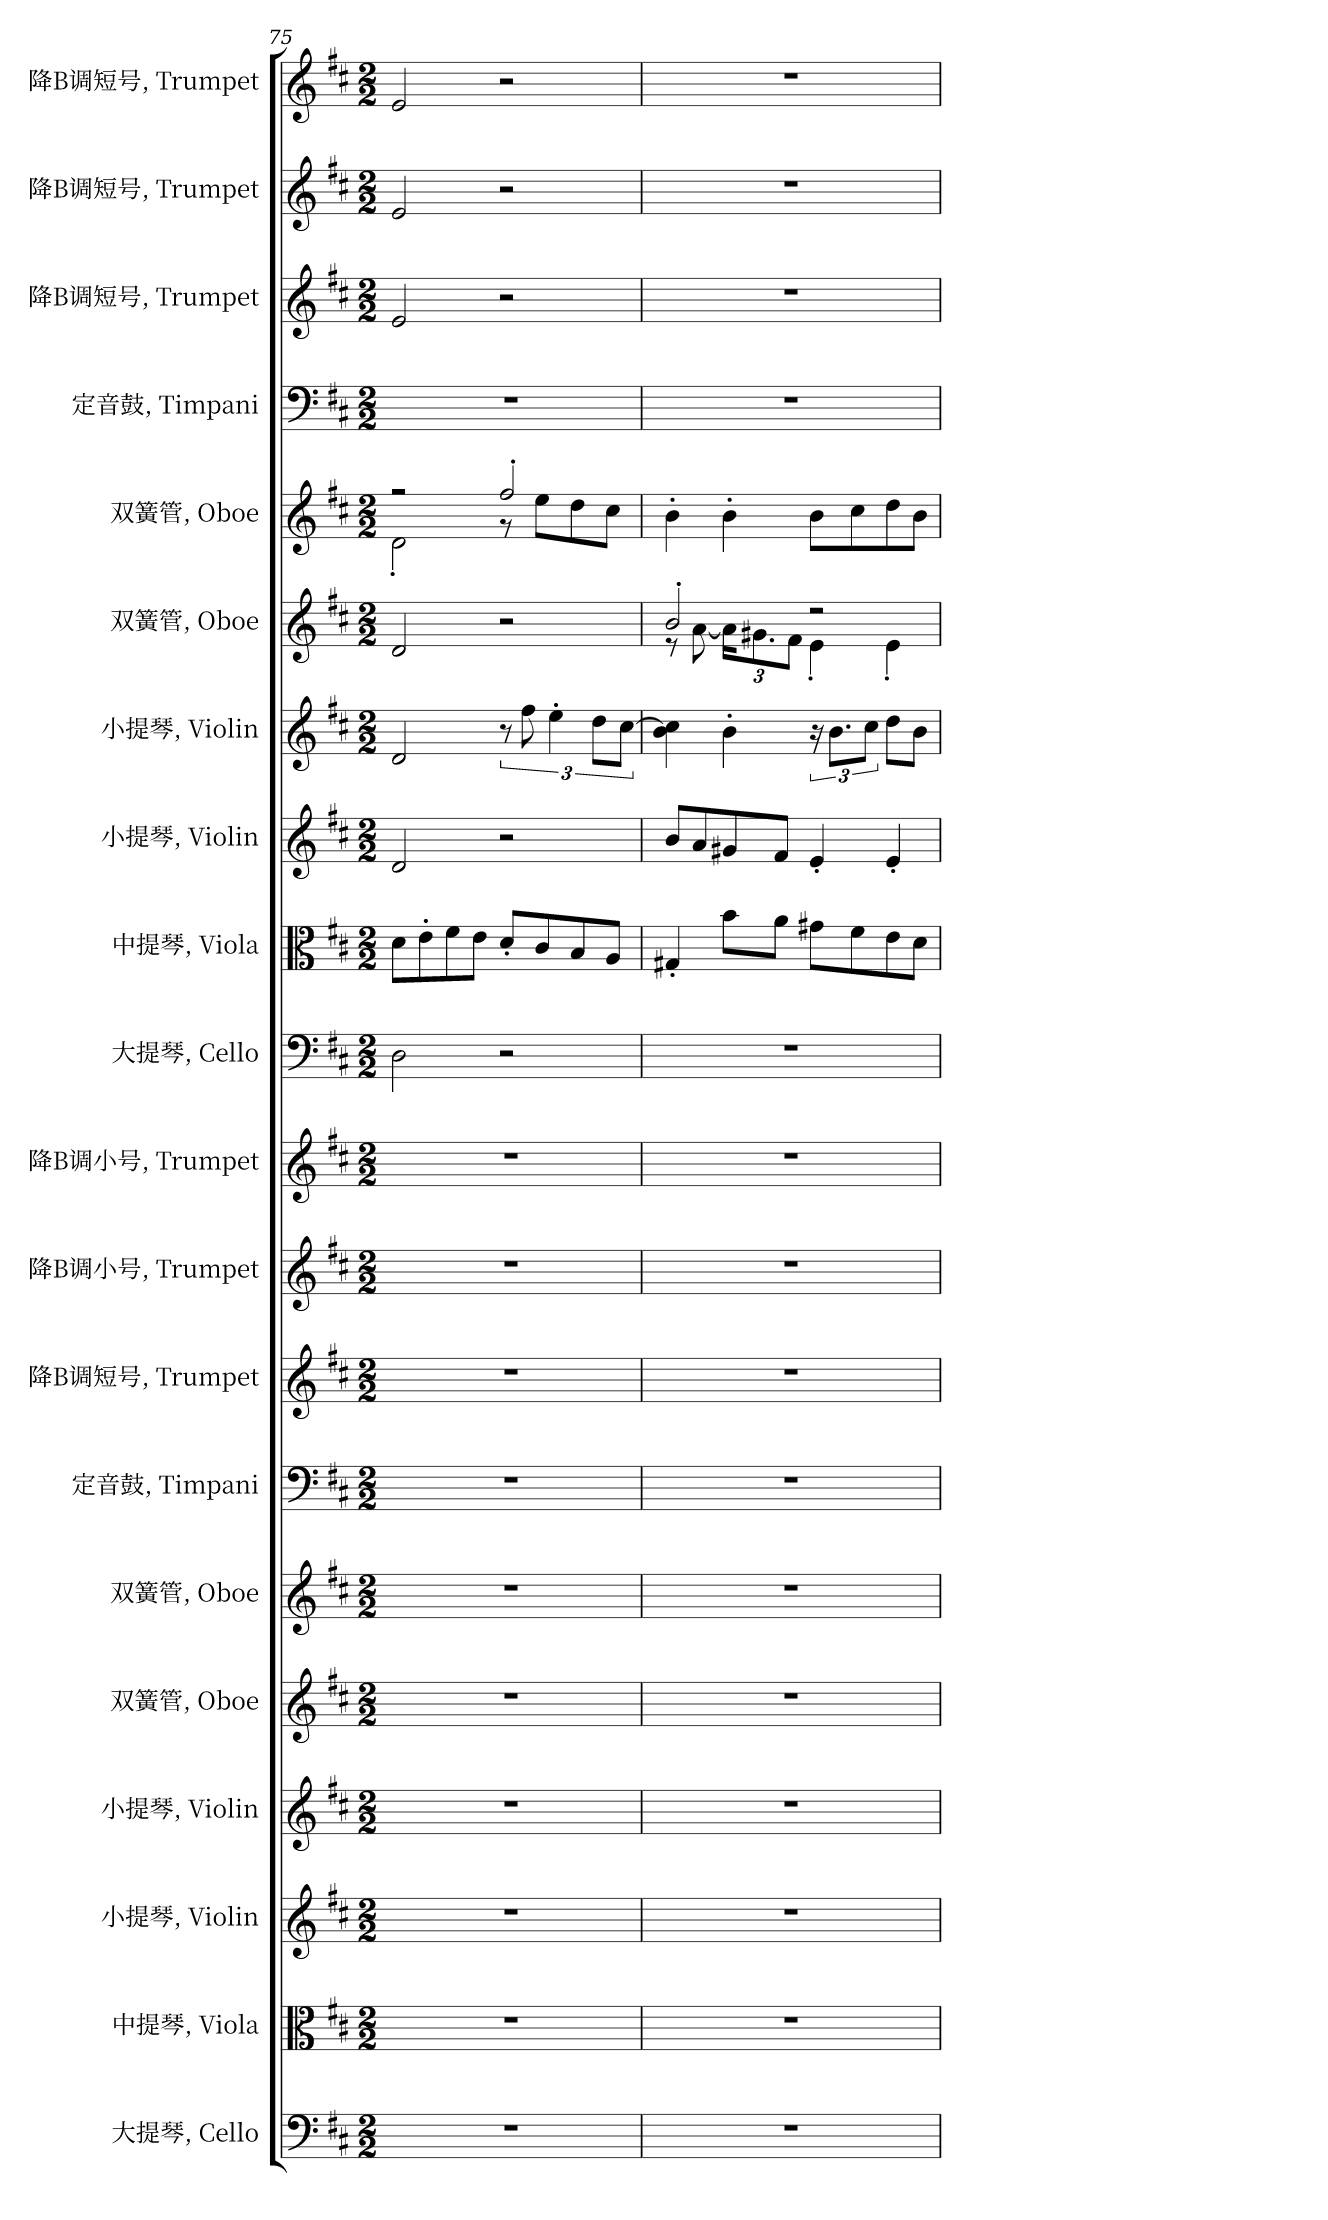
**kern	**kern	**kern	**kern	**kern	**kern	**kern	**kern	**kern	**kern	**kern	**kern	**kern	**kern	**kern	**kern	**kern	**kern	**kern	**kern
*part20	*part19	*part18	*part17	*part16	*part15	*part14	*part13	*part12	*part11	*part10	*part9	*part8	*part7	*part6	*part5	*part4	*part3	*part2	*part1
*staff20	*staff19	*staff18	*staff17	*staff16	*staff15	*staff14	*staff13	*staff12	*staff11	*staff10	*staff9	*staff8	*staff7	*staff6	*staff5	*staff4	*staff3	*staff2	*staff1
*I"大提琴, Cello	*I"中提琴, Viola	*I"小提琴, Violin	*I"小提琴, Violin	*I"双簧管, Oboe	*I"双簧管, Oboe	*I"定音鼓, Timpani	*I"降B调短号, Trumpet	*I"降B调小号, Trumpet	*I"降B调小号, Trumpet	*I"大提琴, Cello	*I"中提琴, Viola	*I"小提琴, Violin	*I"小提琴, Violin	*I"双簧管, Oboe	*I"双簧管, Oboe	*I"定音鼓, Timpani	*I"降B调短号, Trumpet	*I"降B调短号, Trumpet	*I"降B调短号, Trumpet
*	*I'Vla.	*I'Vln.	*I'Vln.	*I'Ob.	*I'Ob.	*I'Timp.	*	*I'B♭ Tpt.	*I'B♭ Tpt.	*	*I'Vla.	*I'Vln.	*I'Vln.	*I'Ob.	*I'Ob.	*I'Timp.	*	*	*
!!LO:PB:g=z
*clefF4	*clefC3	*clefG2	*clefG2	*clefG2	*clefG2	*clefF4	*clefG2	*clefG2	*clefG2	*clefF4	*clefC3	*clefG2	*clefG2	*clefG2	*clefG2	*clefF4	*clefG2	*clefG2	*clefG2
*	*	*	*	*	*	*	*ITrd1c2	*ITrd1c2	*ITrd1c2	*	*	*	*	*	*	*	*ITrd1c2	*ITrd1c2	*ITrd1c2
*k[f#c#]	*k[f#c#]	*k[f#c#]	*k[f#c#]	*k[f#c#]	*k[f#c#]	*k[f#c#]	*k[]	*k[]	*k[]	*k[f#c#]	*k[f#c#]	*k[f#c#]	*k[f#c#]	*k[f#c#]	*k[f#c#]	*k[f#c#]	*k[]	*k[]	*k[]
*M2/2	*M2/2	*M2/2	*M2/2	*M2/2	*M2/2	*M2/2	*M2/2	*M2/2	*M2/2	*M2/2	*M2/2	*M2/2	*M2/2	*M2/2	*M2/2	*M2/2	*M2/2	*M2/2	*M2/2
=75	=75	=75	=75	=75	=75	=75	=75	=75	=75	=75	=75	=75	=75	=75	=75	=75	=75	=75	=75
*	*	*	*	*	*	*	*	*	*	*	*	*	*	*	*^	*	*	*	*
1r	1r	1r	1r	1r	1r	1r	1r	1r	1r	2D\	8d\L	2d/	2d/	2d/	2r	2d'\	1r	2d/	2d/	2d/
.	.	.	.	.	.	.	.	.	.	.	8e'\	.	.	.	.	.	.	.	.	.
.	.	.	.	.	.	.	.	.	.	.	8f#\	.	.	.	.	.	.	.	.	.
.	.	.	.	.	.	.	.	.	.	.	8e\J	.	.	.	.	.	.	.	.	.
.	.	.	.	.	.	.	.	.	.	2r	8d'/L	2r	12r	2r	2ff#'/	8r	.	2r	2r	2r
.	.	.	.	.	.	.	.	.	.	.	.	.	12ff#\	.	.	.	.	.	.	.
.	.	.	.	.	.	.	.	.	.	.	8c#/	.	.	.	.	8ee\L	.	.	.	.
.	.	.	.	.	.	.	.	.	.	.	.	.	6ee'\	.	.	.	.	.	.	.
.	.	.	.	.	.	.	.	.	.	.	8B/	.	.	.	.	8dd\	.	.	.	.
.	.	.	.	.	.	.	.	.	.	.	.	.	12dd\L	.	.	.	.	.	.	.
.	.	.	.	.	.	.	.	.	.	.	8A/J	.	.	.	.	8cc#\J	.	.	.	.
.	.	.	.	.	.	.	.	.	.	.	.	.	[12cc#\J	.	.	.	.	.	.	.
*	*	*	*	*	*	*	*	*	*	*	*	*	*	*	*v	*v	*	*	*	*
=76	=76	=76	=76	=76	=76	=76	=76	=76	=76	=76	=76	=76	=76	=76	=76	=76	=76	=76	=76
*	*	*	*	*	*	*	*	*	*	*	*	*	*	*^	*	*	*	*	*
1r	1r	1r	1r	1r	1r	1r	1r	1r	1r	1r	4G#X'/	8b/L	4b\ 4cc#\]	2b'/	8r	4b'\	1r	1r	1r	1r
.	.	.	.	.	.	.	.	.	.	.	.	8a/	.	.	[8a\	.	.	.	.	.
*	*	*	*	*	*	*	*	*	*	*	*	*	*	*	*Xbrackettup	*	*	*	*	*
.	.	.	.	.	.	.	.	.	.	.	8b\L	8g#X/	4b'\	.	24a\KL]	4b'\	.	.	.	.
.	.	.	.	.	.	.	.	.	.	.	.	.	.	.	12.g#X\	.	.	.	.	.
.	.	.	.	.	.	.	.	.	.	.	8a\J	8f#/J	.	.	.	.	.	.	.	.
.	.	.	.	.	.	.	.	.	.	.	.	.	.	.	12f#\J	.	.	.	.	.
.	.	.	.	.	.	.	.	.	.	.	8g#X\L	4e'/	24r	2r	4e'\	8b\L	.	.	.	.
.	.	.	.	.	.	.	.	.	.	.	.	.	12.b\L	.	.	.	.	.	.	.
.	.	.	.	.	.	.	.	.	.	.	8f#\	.	.	.	.	8cc#\	.	.	.	.
.	.	.	.	.	.	.	.	.	.	.	.	.	12cc#\J	.	.	.	.	.	.	.
.	.	.	.	.	.	.	.	.	.	.	8e\	4e'/	8dd\L	.	4e'\	8dd\	.	.	.	.
.	.	.	.	.	.	.	.	.	.	.	8d\J	.	8b\J	.	.	8b\J	.	.	.	.
*	*	*	*	*	*	*	*	*	*	*	*	*	*	*v	*v	*	*	*	*	*
=	=	=	=	=	=	=	=	=	=	=	=	=	=	=	=	=	=	=	=
*-	*-	*-	*-	*-	*-	*-	*-	*-	*-	*-	*-	*-	*-	*-	*-	*-	*-	*-	*-
